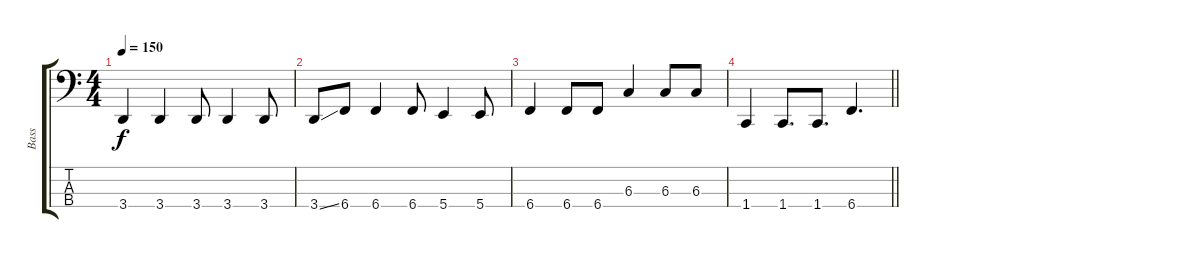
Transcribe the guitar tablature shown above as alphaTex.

\track ("Bass" "Bass") {instrument electricbasspick}
\staff {score tabs}
\tuning (E2 B1 Gb1 B0) {hide}
\ts (4 4)
\tempo 150
\clef f4
\ks c
3.4.4{dy f} 3.4.4 3.4.8 3.4.4 3.4.8 |
3.4{ss}.8 6.4.8 6.4.4 6.4.8 5.4.4 5.4.8 |
6.4.4 6.4.8 6.4.8 6.3.4 6.3.8 6.3.8 |
\barLineRight lightlight
1.4.4 1.4.8{d} 1.4.8{d} 6.4.4{d}
